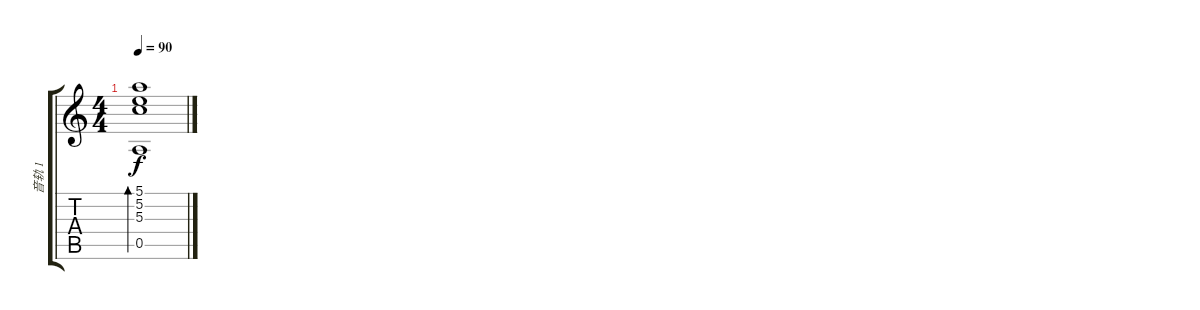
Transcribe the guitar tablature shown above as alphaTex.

\track ("音轨 1" "音轨 1") {instrument acousticguitarsteel}
\staff {score tabs}
\tuning (E4 B3 G3 D3 A2 E2) {hide}
\ts (4 4)
\tempo 90
\clef g2
\ks c
(5.1 5.2 5.3 0.5).1{bd 480 txt " " dy f}
